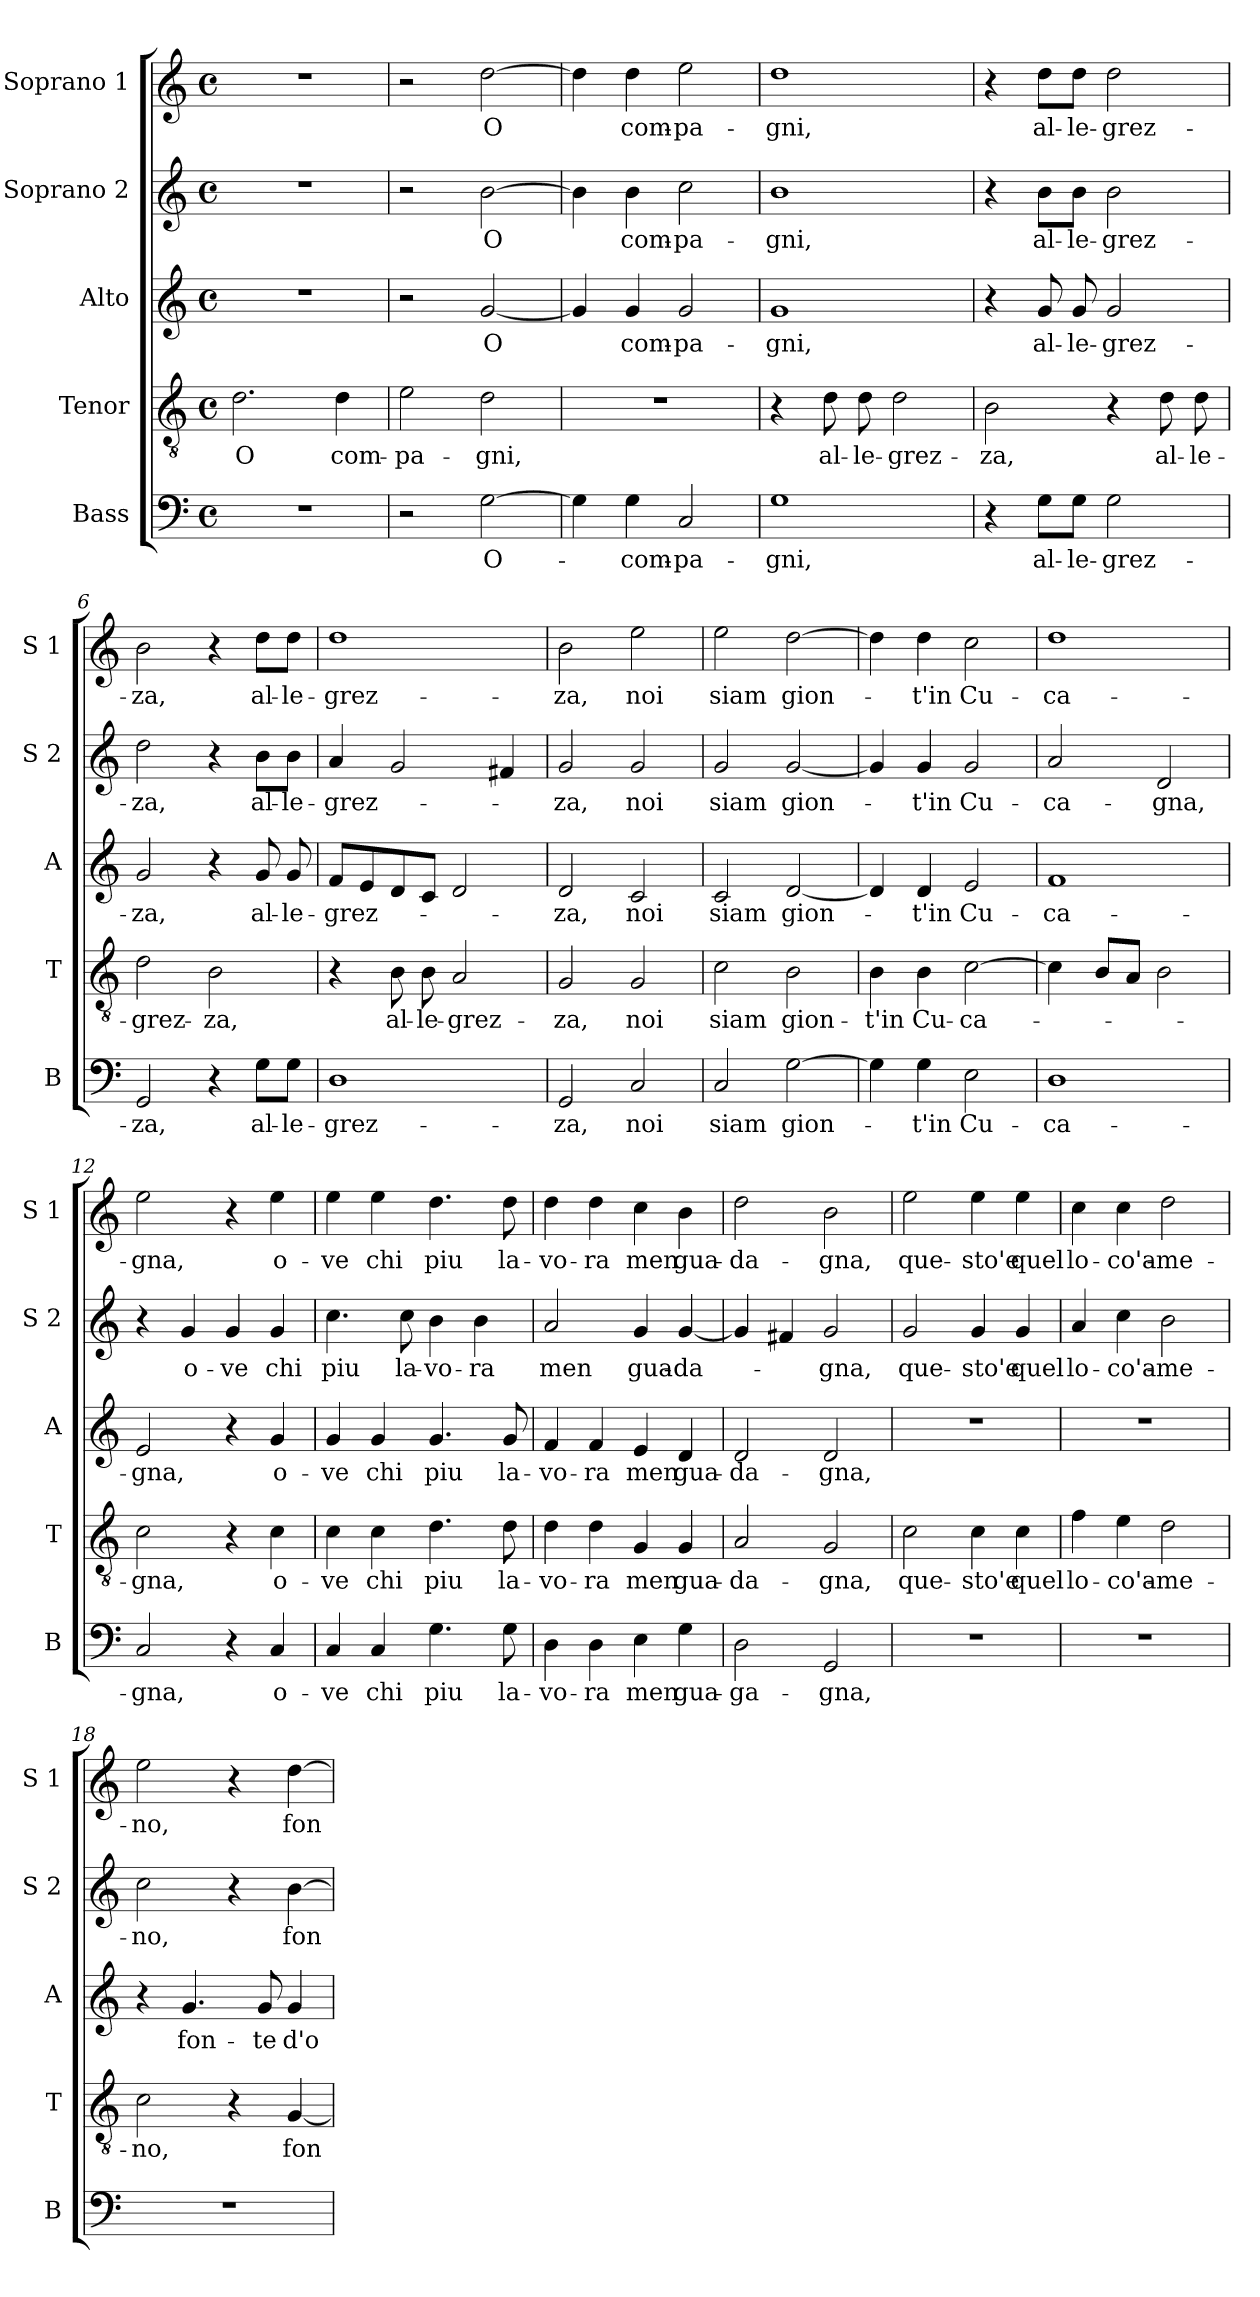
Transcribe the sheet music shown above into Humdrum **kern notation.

**kern	**text	**kern	**text	**kern	**text	**kern	**text	**kern	**text
*part5	*part5	*part4	*part4	*part3	*part3	*part2	*part2	*part1	*part1
*staff5	*staff5	*staff4	*staff4	*staff3	*staff3	*staff2	*staff2	*staff1	*staff1
*I"Bass	*	*I"Tenor	*	*I"Alto	*	*I"Soprano 2	*	*I"Soprano 1	*
*I'B	*	*I'T	*	*I'A	*	*I'S 2	*	*I'S 1	*
*clefF4	*	*clefGv2	*	*clefG2	*	*clefG2	*	*clefG2	*
*k[]	*	*k[]	*	*k[]	*	*k[]	*	*k[]	*
*C:	*	*C:	*	*C:	*	*C:	*	*C:	*
*M4/4	*	*M4/4	*	*M4/4	*	*M4/4	*	*M4/4	*
*met(c)	*	*met(c)	*	*met(c)	*	*met(c)	*	*met(c)	*
=1	=1	=1	=1	=1	=1	=1	=1	=1	=1
!	!	!	!LO:LY:b	!	!	!	!	!	!
1r	.	2.d\	O	1r	.	1r	.	1r	.
!	!	!	!LO:LY:b	!	!	!	!	!	!
.	.	4d\	com-	.	.	.	.	.	.
=2	=2	=2	=2	=2	=2	=2	=2	=2	=2
!	!	!	!LO:LY:b	!	!	!	!	!	!
2r	.	2e\	-pa-	2r	.	2r	.	2r	.
!	!LO:LY:b	!	!LO:LY:b	!	!LO:LY:b	!	!LO:LY:b	!	!LO:LY:b
[2G\	O-	2d\	-gni,	[2g/	O	[2b\	O	[2dd\	O
=3	=3	=3	=3	=3	=3	=3	=3	=3	=3
4G\]	.	1r	.	4g/]	.	4b\]	.	4dd\]	.
!	!LO:LY:b	!	!	!	!LO:LY:b	!	!LO:LY:b	!	!LO:LY:b
4G\	-com-	.	.	4g/	com-	4b\	com-	4dd\	com-
!	!LO:LY:b	!	!	!	!LO:LY:b	!	!LO:LY:b	!	!LO:LY:b
2C/	-pa-	.	.	2g/	-pa-	2cc\	-pa-	2ee\	-pa-
=4	=4	=4	=4	=4	=4	=4	=4	=4	=4
!	!LO:LY:b	!	!	!	!LO:LY:b	!	!LO:LY:b	!	!LO:LY:b
1G	-gni,	4r	.	1g	-gni,	1b	-gni,	1dd	-gni,
!	!	!	!LO:LY:b	!	!	!	!	!	!
.	.	8d\	al-	.	.	.	.	.	.
!	!	!	!LO:LY:b	!	!	!	!	!	!
.	.	8d\	-le-	.	.	.	.	.	.
!	!	!	!LO:LY:b	!	!	!	!	!	!
.	.	2d\	-grez-	.	.	.	.	.	.
=5	=5	=5	=5	=5	=5	=5	=5	=5	=5
!	!	!	!LO:LY:b	!	!	!	!	!	!
4r	.	2B\	-za,	4r	.	4r	.	4r	.
!	!LO:LY:b	!	!	!	!LO:LY:b	!	!LO:LY:b	!	!LO:LY:b
8G\L	al-	.	.	8g/	al-	8b\L	al-	8dd\L	al-
!	!LO:LY:b	!	!	!	!LO:LY:b	!	!LO:LY:b	!	!LO:LY:b
8G\J	-le-	.	.	8g/	-le-	8b\J	-le-	8dd\J	-le-
!	!LO:LY:b	!	!	!	!LO:LY:b	!	!LO:LY:b	!	!LO:LY:b
2G\	-grez-	4r	.	2g/	-grez-	2b\	-grez-	2dd\	-grez-
!	!	!	!LO:LY:b	!	!	!	!	!	!
.	.	8d\	al-	.	.	.	.	.	.
!	!	!	!LO:LY:b	!	!	!	!	!	!
.	.	8d\	-le-	.	.	.	.	.	.
!!LO:LB:g=z
=6	=6	=6	=6	=6	=6	=6	=6	=6	=6
!	!LO:LY:b	!	!LO:LY:b	!	!LO:LY:b	!	!LO:LY:b	!	!LO:LY:b
2GG/	-za,	2d\	-grez-	2g/	-za,	2dd\	-za,	2b\	-za,
!	!	!	!LO:LY:b	!	!	!	!	!	!
4r	.	2B\	-za,	4r	.	4r	.	4r	.
!	!LO:LY:b	!	!	!	!LO:LY:b	!	!LO:LY:b	!	!LO:LY:b
8G\L	al-	.	.	8g/	al-	8b\L	al-	8dd\L	al-
!	!LO:LY:b	!	!	!	!LO:LY:b	!	!LO:LY:b	!	!LO:LY:b
8G\J	-le-	.	.	8g/	-le-	8b\J	-le-	8dd\J	-le-
=7	=7	=7	=7	=7	=7	=7	=7	=7	=7
!	!LO:LY:b	!	!	!	!LO:LY:b	!	!LO:LY:b	!	!LO:LY:b
1D	-grez-	4r	.	8f/L	-grez-	4a/	-grez-	1dd	-grez-
.	.	.	.	8e/	.	.	.	.	.
!	!	!	!LO:LY:b	!	!	!	!	!	!
.	.	8B\	al-	8d/	.	2g/	.	.	.
!	!	!	!LO:LY:b	!	!	!	!	!	!
.	.	8B\	-le-	8c/J	.	.	.	.	.
!	!	!	!LO:LY:b	!	!	!	!	!	!
.	.	2A/	-grez-	2d/	.	.	.	.	.
.	.	.	.	.	.	4f#X/	.	.	.
=8	=8	=8	=8	=8	=8	=8	=8	=8	=8
!	!LO:LY:b	!	!LO:LY:b	!	!LO:LY:b	!	!LO:LY:b	!	!LO:LY:b
2GG/	-za,	2G/	-za,	2d/	-za,	2g/	-za,	2b\	-za,
!	!LO:LY:b	!	!LO:LY:b	!	!LO:LY:b	!	!LO:LY:b	!	!LO:LY:b
2C/	noi	2G/	noi	2c/	noi	2g/	noi	2ee\	noi
=9	=9	=9	=9	=9	=9	=9	=9	=9	=9
!	!LO:LY:b	!	!LO:LY:b	!	!LO:LY:b	!	!LO:LY:b	!	!LO:LY:b
2C/	siam	2c\	siam	2c/	siam	2g/	siam	2ee\	siam
!	!LO:LY:b	!	!LO:LY:b	!	!LO:LY:b	!	!LO:LY:b	!	!LO:LY:b
[2G\	gion-	2B\	gion-	[2d/	gion-	[2g/	gion-	[2dd\	gion-
=10	=10	=10	=10	=10	=10	=10	=10	=10	=10
!	!	!	!LO:LY:b	!	!	!	!	!	!
4G\]	.	4B\	-t'in	4d/]	.	4g/]	.	4dd\]	.
!	!LO:LY:b	!	!LO:LY:b	!	!LO:LY:b	!	!LO:LY:b	!	!LO:LY:b
4G\	-t'in	4B\	Cu-	4d/	-t'in	4g/	-t'in	4dd\	-t'in
!	!LO:LY:b	!	!LO:LY:b	!	!LO:LY:b	!	!LO:LY:b	!	!LO:LY:b
2E\	Cu-	[2c\	-ca-	2e/	Cu-	2g/	Cu-	2cc\	Cu-
=11	=11	=11	=11	=11	=11	=11	=11	=11	=11
!	!LO:LY:b	!	!	!	!LO:LY:b	!	!LO:LY:b	!	!LO:LY:b
1D	-ca-	4c\]	.	1f	-ca-	2a/	-ca-	1dd	-ca-
.	.	8B/L	.	.	.	.	.	.	.
.	.	8A/J	.	.	.	.	.	.	.
!	!	!	!	!	!	!	!LO:LY:b	!	!
.	.	2B\	.	.	.	2d/	-gna,	.	.
!!LO:PB:g=z
=12	=12	=12	=12	=12	=12	=12	=12	=12	=12
!	!LO:LY:b	!	!LO:LY:b	!	!LO:LY:b	!	!	!	!LO:LY:b
2C/	-gna,	2c\	-gna,	2e/	-gna,	4r	.	2ee\	-gna,
!	!	!	!	!	!	!	!LO:LY:b	!	!
.	.	.	.	.	.	4g/	o-	.	.
!	!	!	!	!	!	!	!LO:LY:b	!	!
4r	.	4r	.	4r	.	4g/	-ve	4r	.
!	!LO:LY:b	!	!LO:LY:b	!	!LO:LY:b	!	!LO:LY:b	!	!LO:LY:b
4C/	o-	4c\	o-	4g/	o-	4g/	chi	4ee\	o-
=13	=13	=13	=13	=13	=13	=13	=13	=13	=13
!	!LO:LY:b	!	!LO:LY:b	!	!LO:LY:b	!	!LO:LY:b	!	!LO:LY:b
4C/	-ve	4c\	-ve	4g/	-ve	4.cc\	piu	4ee\	-ve
!	!LO:LY:b	!	!LO:LY:b	!	!LO:LY:b	!	!	!	!LO:LY:b
4C/	chi	4c\	chi	4g/	chi	.	.	4ee\	chi
!	!	!	!	!	!	!	!LO:LY:b	!	!
.	.	.	.	.	.	8cc\	la-	.	.
!	!LO:LY:b	!	!LO:LY:b	!	!LO:LY:b	!	!LO:LY:b	!	!LO:LY:b
4.G\	piu	4.d\	piu	4.g/	piu	4b\	-vo-	4.dd\	piu
!	!	!	!	!	!	!	!LO:LY:b	!	!
.	.	.	.	.	.	4b\	-ra	.	.
!	!LO:LY:b	!	!LO:LY:b	!	!LO:LY:b	!	!	!	!LO:LY:b
8G\	la-	8d\	la-	8g/	la-	.	.	8dd\	la-
=14	=14	=14	=14	=14	=14	=14	=14	=14	=14
!	!LO:LY:b	!	!LO:LY:b	!	!LO:LY:b	!	!LO:LY:b	!	!LO:LY:b
4D\	-vo-	4d\	-vo-	4f/	-vo-	2a/	men	4dd\	-vo-
!	!LO:LY:b	!	!LO:LY:b	!	!LO:LY:b	!	!	!	!LO:LY:b
4D\	-ra	4d\	-ra	4f/	-ra	.	.	4dd\	-ra
!	!LO:LY:b	!	!LO:LY:b	!	!LO:LY:b	!	!LO:LY:b	!	!LO:LY:b
4E\	men	4G/	men	4e/	men	4g/	gua-	4cc\	men
!	!LO:LY:b	!	!LO:LY:b	!	!LO:LY:b	!	!LO:LY:b	!	!LO:LY:b
4G\	gua-	4G/	gua-	4d/	gua-	[4g/	-da-	4b\	gua-
=15	=15	=15	=15	=15	=15	=15	=15	=15	=15
!	!LO:LY:b	!	!LO:LY:b	!	!LO:LY:b	!	!	!	!LO:LY:b
2D\	-ga-	2A/	-da-	2d/	-da-	4g/]	.	2dd\	-da-
.	.	.	.	.	.	4f#X/	.	.	.
!	!LO:LY:b	!	!LO:LY:b	!	!LO:LY:b	!	!LO:LY:b	!	!LO:LY:b
2GG/	-gna,	2G/	-gna,	2d/	-gna,	2g/	-gna,	2b\	-gna,
=16	=16	=16	=16	=16	=16	=16	=16	=16	=16
!	!	!	!LO:LY:b	!	!	!	!LO:LY:b	!	!LO:LY:b
1r	.	2c\	que-	1r	.	2g/	que-	2ee\	que-
!	!	!	!LO:LY:b	!	!	!	!LO:LY:b	!	!LO:LY:b
.	.	4c\	-sto'e	.	.	4g/	-sto'e	4ee\	-sto'e
!	!	!	!LO:LY:b	!	!	!	!LO:LY:b	!	!LO:LY:b
.	.	4c\	quel	.	.	4g/	quel	4ee\	quel
=17	=17	=17	=17	=17	=17	=17	=17	=17	=17
!	!	!	!LO:LY:b	!	!	!	!LO:LY:b	!	!LO:LY:b
1r	.	4f\	lo-	1r	.	4a/	lo-	4cc\	lo-
!	!	!	!LO:LY:b	!	!	!	!LO:LY:b	!	!LO:LY:b
.	.	4e\	-co'a-	.	.	4cc\	-co'a-	4cc\	-co'a-
!	!	!	!LO:LY:b	!	!	!	!LO:LY:b	!	!LO:LY:b
.	.	2d\	-me-	.	.	2b\	-me-	2dd\	-me-
!!LO:LB:g=z
=18	=18	=18	=18	=18	=18	=18	=18	=18	=18
!	!	!	!LO:LY:b	!	!	!	!LO:LY:b	!	!LO:LY:b
1r	.	2c\	-no,	4r	.	2cc\	-no,	2ee\	-no,
!	!	!	!	!	!LO:LY:b	!	!	!	!
.	.	.	.	4.g/	fon-	.	.	.	.
.	.	4r	.	.	.	4r	.	4r	.
!	!	!	!	!	!LO:LY:b	!	!	!	!
.	.	.	.	8g/	-te	.	.	.	.
!	!	!	!LO:LY:b	!	!LO:LY:b	!	!LO:LY:b	!	!LO:LY:b
.	.	[4G/	fon-	4g/	d'o-	[4b\	fon-	[4dd\	fon-
=	=	=	=	=	=	=	=	=	=
*-	*-	*-	*-	*-	*-	*-	*-	*-	*-
